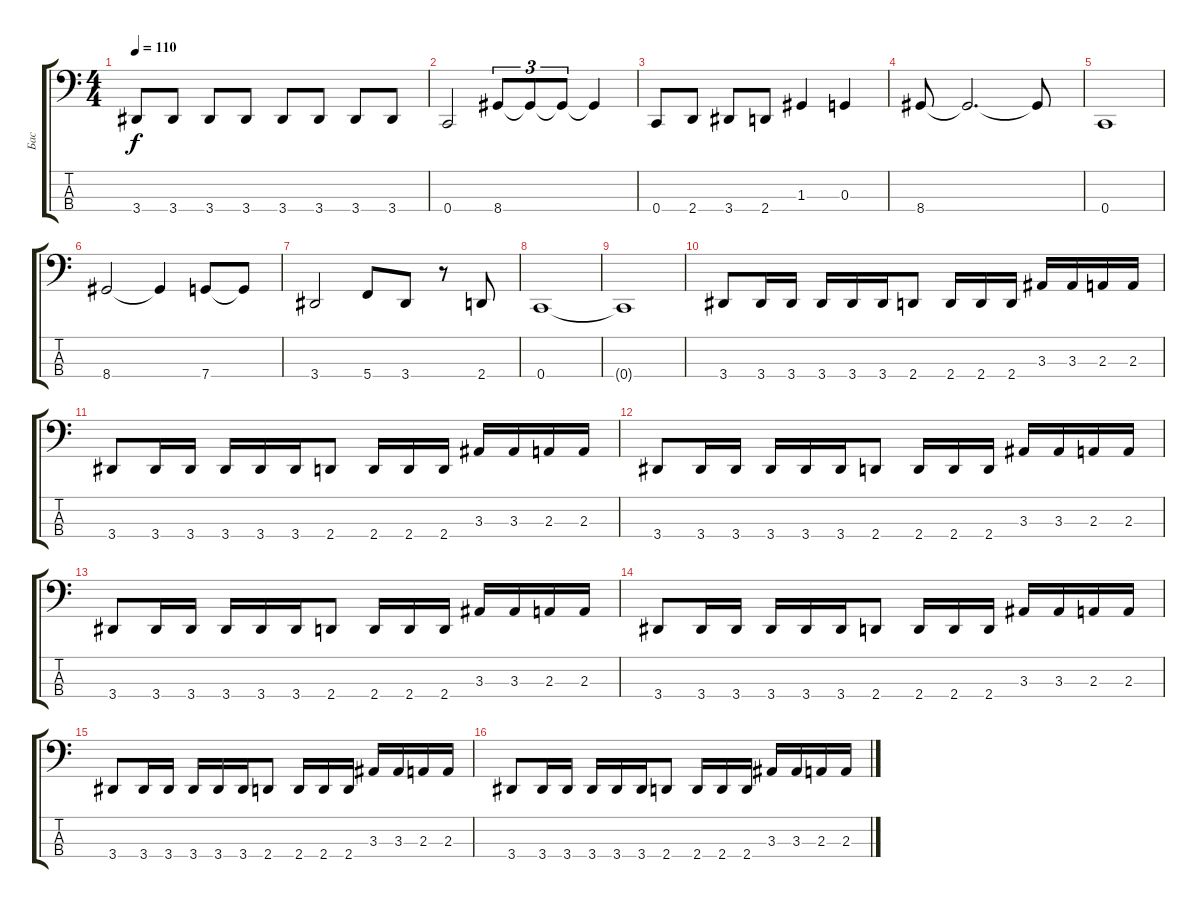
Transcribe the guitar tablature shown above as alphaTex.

\track ("Бас" "Бас") {instrument electricbassfinger}
\staff {score tabs}
\tuning (F2 C2 G1 C1) {hide}
\ts (4 4)
\tempo 110
\clef f4
\ks c
3.4.8{dy f} 3.4.8 3.4.8 3.4.8 3.4.8 3.4.8 3.4.8 3.4.8 |
0.4.2 8.4.8{tu (3 2)} 8.4{t}.8{tu (3 2)} 8.4{t}.8{tu (3 2)} 8.4{t}.4 |
0.4.8 2.4.8 3.4.8 2.4.8 1.3.4 0.3.4 |
8.4.8 8.4{t}.2{d} 8.4{t}.8 |
0.4.1 |
8.4.2 8.4{t}.4 7.4.8 7.4{t}.8 |
3.4.2 5.4.8 3.4.8 r.8 2.4.8 |
0.4.1 |
0.4{t}.1 |
3.4.8 3.4.16 3.4.16 3.4.16 3.4.16 3.4.16 2.4.8 2.4.16 2.4.16 2.4.16 3.3.16 3.3.16 2.3.16 2.3.16 |
3.4.8 3.4.16 3.4.16 3.4.16 3.4.16 3.4.16 2.4.8 2.4.16 2.4.16 2.4.16 3.3.16 3.3.16 2.3.16 2.3.16 |
3.4.8 3.4.16 3.4.16 3.4.16 3.4.16 3.4.16 2.4.8 2.4.16 2.4.16 2.4.16 3.3.16 3.3.16 2.3.16 2.3.16 |
3.4.8 3.4.16 3.4.16 3.4.16 3.4.16 3.4.16 2.4.8 2.4.16 2.4.16 2.4.16 3.3.16 3.3.16 2.3.16 2.3.16 |
3.4.8 3.4.16 3.4.16 3.4.16 3.4.16 3.4.16 2.4.8 2.4.16 2.4.16 2.4.16 3.3.16 3.3.16 2.3.16 2.3.16 |
3.4.8 3.4.16 3.4.16 3.4.16 3.4.16 3.4.16 2.4.8 2.4.16 2.4.16 2.4.16 3.3.16 3.3.16 2.3.16 2.3.16 |
3.4.8 3.4.16 3.4.16 3.4.16 3.4.16 3.4.16 2.4.8 2.4.16 2.4.16 2.4.16 3.3.16 3.3.16 2.3.16 2.3.16
